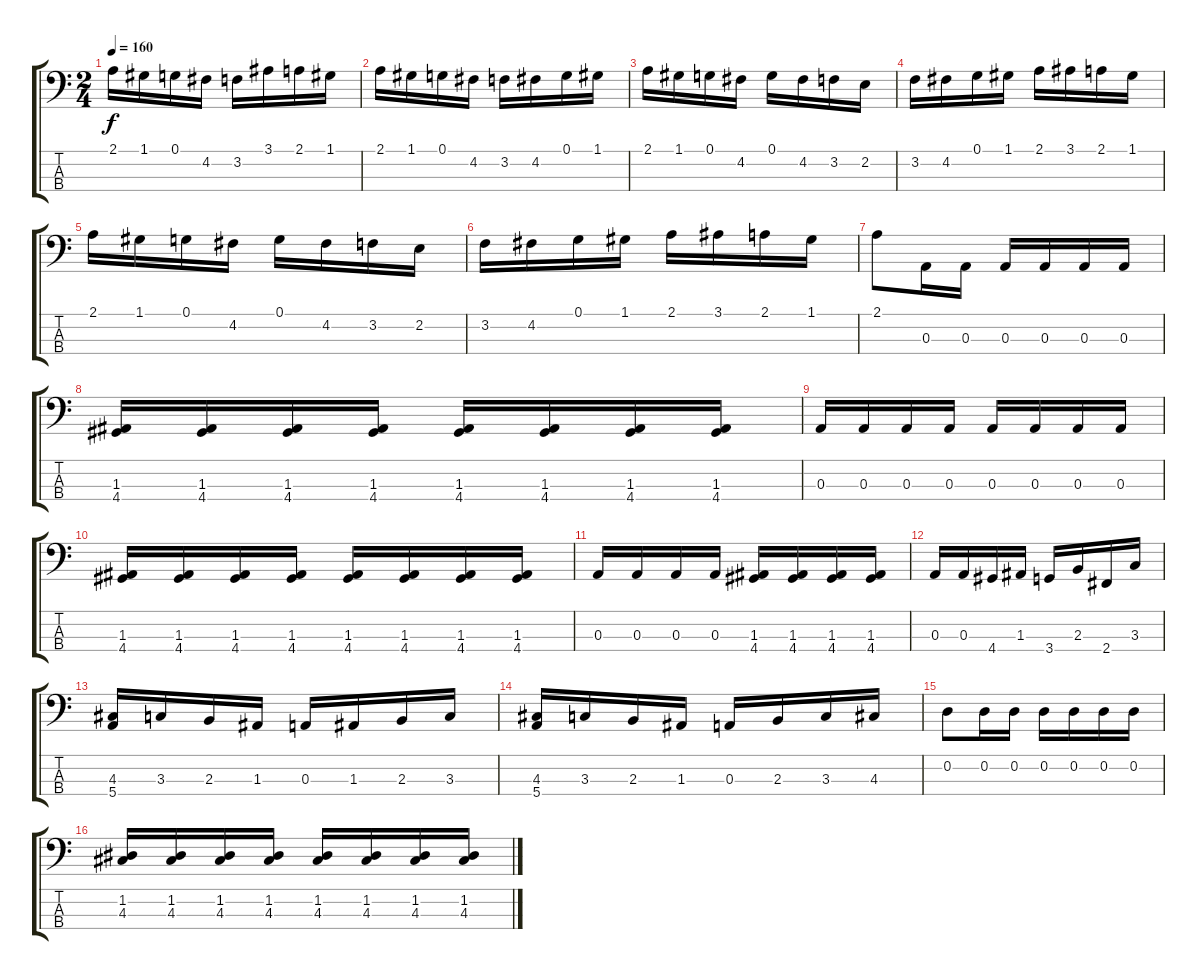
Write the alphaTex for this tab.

\track "" {instrument electricbassfinger}
\staff {score tabs}
\tuning (G2 D2 A1 E1) {hide}
\ts (2 4)
\tempo 160
\clef f4
\ks c
2.1.16{dy f} 1.1.16 0.1.16 4.2.16 3.2.16 3.1.16 2.1.16 1.1.16 |
2.1.16 1.1.16 0.1.16 4.2.16 3.2.16 4.2.16 0.1.16 1.1.16 |
2.1.16 1.1.16 0.1.16 4.2.16 0.1.16 4.2.16 3.2.16 2.2.16 |
3.2.16 4.2.16 0.1.16 1.1.16 2.1.16 3.1.16 2.1.16 1.1.16 |
2.1.16 1.1.16 0.1.16 4.2.16 0.1.16 4.2.16 3.2.16 2.2.16 |
3.2.16 4.2.16 0.1.16 1.1.16 2.1.16 3.1.16 2.1.16 1.1.16 |
2.1.8 0.3.16 0.3.16 0.3.16 0.3.16 0.3.16 0.3.16 |
(1.3 4.4).16 (1.3 4.4).16 (1.3 4.4).16 (1.3 4.4).16 (1.3 4.4).16 (1.3 4.4).16 (1.3 4.4).16 (1.3 4.4).16 |
0.3.16 0.3.16 0.3.16 0.3.16 0.3.16 0.3.16 0.3.16 0.3.16 |
(1.3 4.4).16 (1.3 4.4).16 (1.3 4.4).16 (1.3 4.4).16 (1.3 4.4).16 (1.3 4.4).16 (1.3 4.4).16 (1.3 4.4).16 |
0.3.16 0.3.16 0.3.16 0.3.16 (1.3 4.4).16 (1.3 4.4).16 (1.3 4.4).16 (1.3 4.4).16 |
0.3.16 0.3.16 4.4.16 1.3.16 3.4.16 2.3.16 2.4.16 3.3.16 |
(4.3 5.4).16 3.3.16 2.3.16 1.3.16 0.3.16 1.3.16 2.3.16 3.3.16 |
(4.3 5.4).16 3.3.16 2.3.16 1.3.16 0.3.16 2.3.16 3.3.16 4.3.16 |
0.2.8 0.2.16 0.2.16 0.2.16 0.2.16 0.2.16 0.2.16 |
(1.2 4.3).16 (1.2 4.3).16 (1.2 4.3).16 (1.2 4.3).16 (1.2 4.3).16 (1.2 4.3).16 (1.2 4.3).16 (1.2 4.3).16
